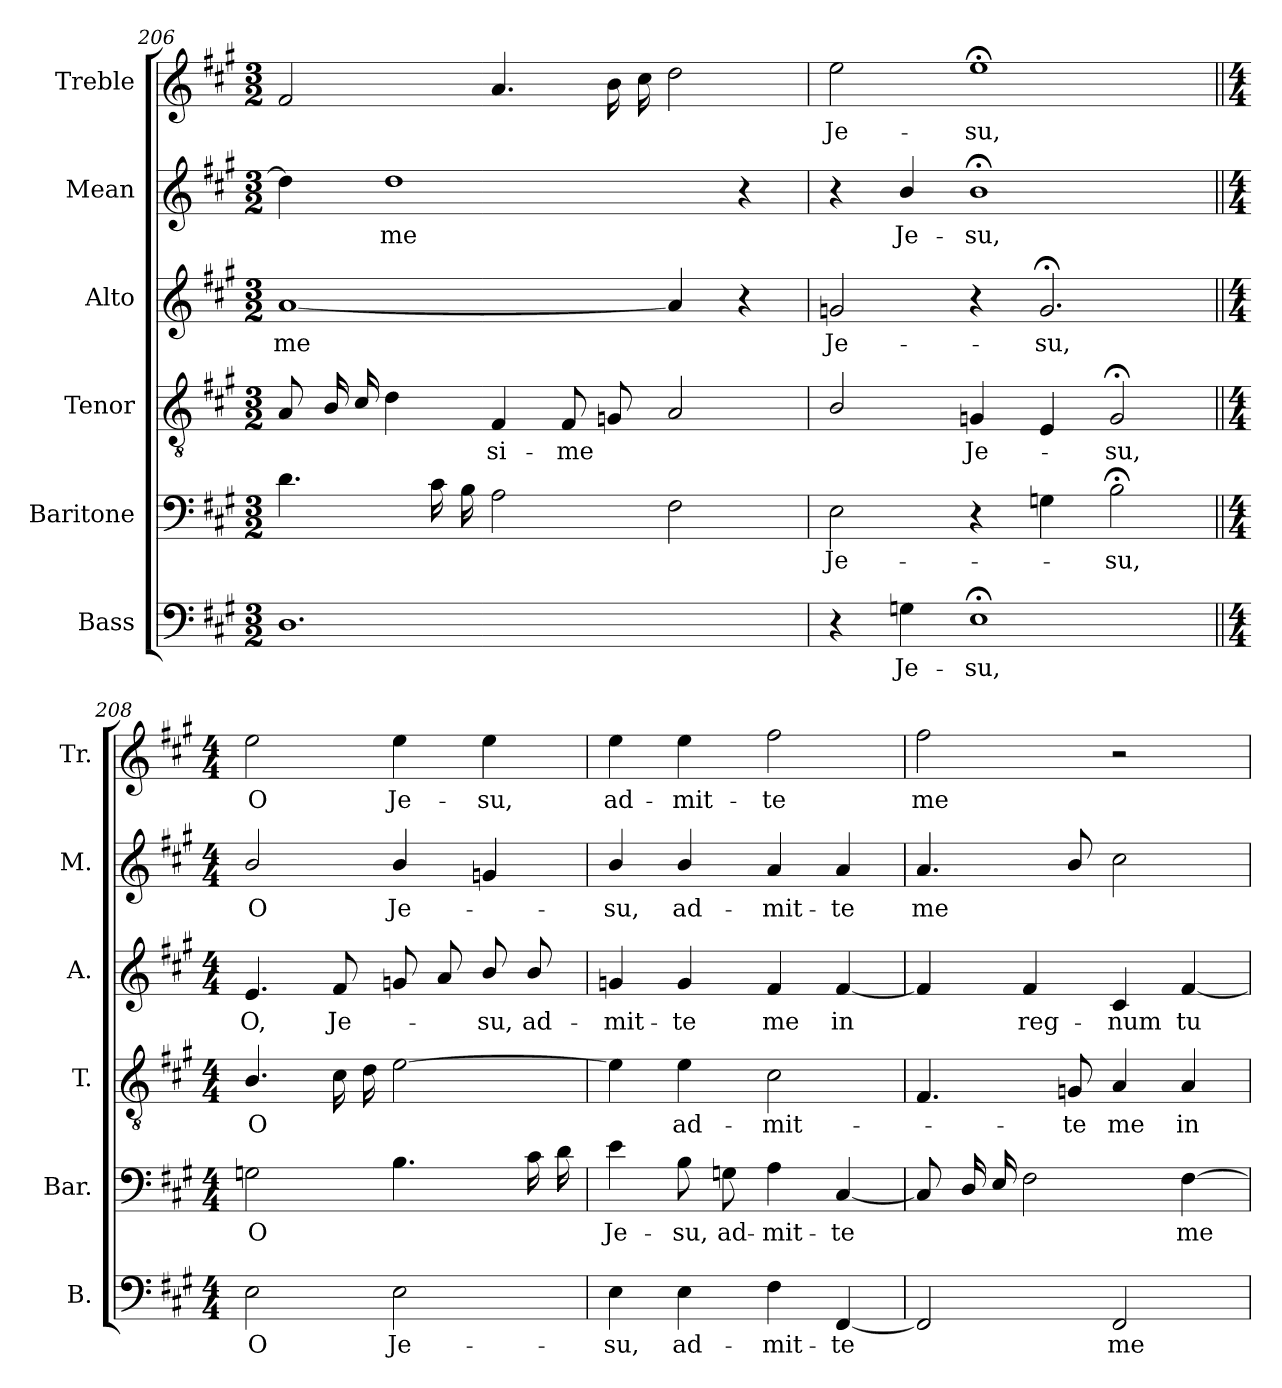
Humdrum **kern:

**kern	**text	**kern	**text	**kern	**text	**kern	**text	**kern	**text	**kern	**text
*part6	*part6	*part5	*part5	*part4	*part4	*part3	*part3	*part2	*part2	*part1	*part1
*staff6	*staff6	*staff5	*staff5	*staff4	*staff4	*staff3	*staff3	*staff2	*staff2	*staff1	*staff1
*I"Bass	*	*I"Baritone	*	*I"Tenor	*	*I"Alto	*	*I"Mean	*	*I"Treble	*
*I'B.	*	*I'Bar.	*	*I'T.	*	*I'A.	*	*I'M.	*	*I'Tr.	*
*clefF4	*	*clefF4	*	*clefGv2	*	*clefG2	*	*clefG2	*	*clefG2	*
*	*	*	*	*ITrd7c12	*	*	*	*	*	*	*
*k[f#c#g#]	*	*k[f#c#g#]	*	*k[f#c#g#]	*	*k[f#c#g#]	*	*k[f#c#g#]	*	*k[f#c#g#]	*
*A:	*	*A:	*	*A:	*	*A:	*	*A:	*	*A:	*
*M3/2	*	*M3/2	*	*M3/2	*	*M3/2	*	*M3/2	*	*M3/2	*
=206	=206	=206	=206	=206	=206	=206	=206	=206	=206	=206	=206
!	!	!	!	!	!	!	!LO:LY:b:color=#000000	!	!	!	!
1.Di	.	4.di\	.	8AAi/	.	[1ai	-me	4ddi\]	.	2f#i/	.
.	.	.	.	16BBi/	.	.	.	.	.	.	.
.	.	.	.	16C#i/	.	.	.	.	.	.	.
!	!	!	!	!	!	!	!	!	!LO:LY:b:color=#000000	!	!
.	.	.	.	4Di\	.	.	.	1ddi	-me	.	.
.	.	16c#i\	.	.	.	.	.	.	.	.	.
.	.	16Bi\	.	.	.	.	.	.	.	.	.
!	!	!	!	!	!LO:LY:b:color=#000000	!	!	!	!	!	!
.	.	2Ai\	.	4FF#i/	-si-	.	.	.	.	4.ai/	.
!	!	!	!	!	!LO:LY:b:color=#000000	!	!	!	!	!	!
.	.	.	.	8FF#i/	-me	.	.	.	.	.	.
.	.	.	.	8GGni/	.	.	.	.	.	16bi\	.
.	.	.	.	.	.	.	.	.	.	16cc#i\	.
.	.	2F#i\	.	2AAi/	.	4ai/]	.	.	.	2ddi\	.
.	.	.	.	.	.	4r	.	4r	.	.	.
=207	=207	=207	=207	=207	=207	=207	=207	=207	=207	=207	=207
!	!	!	!LO:LY:b:color=#000000	!	!	!	!	!	!	!	!
!	!	!	!	!	!	!	!LO:LY:b:color=#000000	!	!	!	!
!	!	!	!	!	!	!	!	!	!	!	!LO:LY:b:color=#000000
4r	.	2Ei\	Je-	2BBi/	.	2gni/	Je-	4r	.	2eei\	Je-
!	!LO:LY:b:color=#000000	!	!	!	!	!	!	!	!	!	!
!	!	!	!	!	!	!	!	!	!LO:LY:b:color=#000000	!	!
4Gni\	Je-	.	.	.	.	.	.	4bi/	Je-	.	.
!	!LO:LY:b:color=#000000	!	!	!	!	!	!	!	!	!	!
!	!	!	!	!	!LO:LY:b:color=#000000	!	!	!	!	!	!
!	!	!	!	!	!	!	!	!	!LO:LY:b:color=#000000	!	!
!	!	!	!	!	!	!	!	!	!	!	!LO:LY:b:color=#000000
1E;i	-su,	4r	.	4GGni/	Je-	4r	.	1b;i	-su,	1ee;i	-su,
!	!	!	!	!	!	!	!LO:LY:b:color=#000000	!	!	!	!
.	.	4Gni\	.	4EEi/	.	2.g;i/	-su,	.	.	.	.
!	!	!	!LO:LY:b:color=#000000	!	!	!	!	!	!	!	!
!	!	!	!	!	!LO:LY:b:color=#000000	!	!	!	!	!	!
.	.	2B;i\	-su,	2GG;i/	-su,	.	.	.	.	.	.
=208||	=208||	=208||	=208||	=208||	=208||	=208||	=208||	=208||	=208||	=208||	=208||
*M4/4	*	*M4/4	*	*M4/4	*	*M4/4	*	*M4/4	*	*M4/4	*
!	!LO:LY:b:color=#000000	!	!	!	!	!	!	!	!	!	!
!	!	!	!LO:LY:b:color=#000000	!	!	!	!	!	!	!	!
!	!	!	!	!	!LO:LY:b:color=#000000	!	!	!	!	!	!
!	!	!	!	!	!	!	!LO:LY:b:color=#000000	!	!	!	!
!	!	!	!	!	!	!	!	!	!LO:LY:b:color=#000000	!	!
!	!	!	!	!	!	!	!	!	!	!	!LO:LY:b:color=#000000
2Ei\	O	2Gni\	O	4.BBi/	O	4.ei/	O,	2bi/	O	2eei\	O
!	!	!	!	!	!	!	!LO:LY:b:color=#000000	!	!	!	!
.	.	.	.	16C#i\	.	8f#i/	Je-	.	.	.	.
.	.	.	.	16Di\	.	.	.	.	.	.	.
!	!LO:LY:b:color=#000000	!	!	!	!	!	!	!	!	!	!
!	!	!	!	!	!	!	!	!	!LO:LY:b:color=#000000	!	!
!	!	!	!	!	!	!	!	!	!	!	!LO:LY:b:color=#000000
2Ei\	Je-	4.Bi\	.	[2Ei\	.	8gni/	.	4bi/	Je-	4eei\	Je-
.	.	.	.	.	.	8ai/	.	.	.	.	.
!	!	!	!	!	!	!	!LO:LY:b:color=#000000	!	!	!	!
!	!	!	!	!	!	!	!	!	!	!	!LO:LY:b:color=#000000
.	.	.	.	.	.	8bi/	-su,	4gni/	.	4eei\	-su,
!	!	!	!	!	!	!	!LO:LY:b:color=#000000	!	!	!	!
.	.	16c#i\	.	.	.	8bi/	ad-	.	.	.	.
.	.	16di\	.	.	.	.	.	.	.	.	.
!!LO:LB:g=z
=209	=209	=209	=209	=209	=209	=209	=209	=209	=209	=209	=209
!	!LO:LY:b:color=#000000	!	!	!	!	!	!	!	!	!	!
!	!	!	!LO:LY:b:color=#000000	!	!	!	!	!	!	!	!
!	!	!	!	!	!	!	!LO:LY:b:color=#000000	!	!	!	!
!	!	!	!	!	!	!	!	!	!LO:LY:b:color=#000000	!	!
!	!	!	!	!	!	!	!	!	!	!	!LO:LY:b:color=#000000
4Ei\	-su,	4ei\	Je-	4Ei\]	.	4gni/	-mit-	4bi/	-su,	4eei\	ad-
!	!LO:LY:b:color=#000000	!	!	!	!	!	!	!	!	!	!
!	!	!	!LO:LY:b:color=#000000	!	!	!	!	!	!	!	!
!	!	!	!	!	!LO:LY:b:color=#000000	!	!	!	!	!	!
!	!	!	!	!	!	!	!LO:LY:b:color=#000000	!	!	!	!
!	!	!	!	!	!	!	!	!	!LO:LY:b:color=#000000	!	!
!	!	!	!	!	!	!	!	!	!	!	!LO:LY:b:color=#000000
4Ei\	ad-	8Bi\	-su,	4Ei\	ad-	4gi/	-te	4bi/	ad-	4eei\	-mit-
!	!	!	!LO:LY:b:color=#000000	!	!	!	!	!	!	!	!
.	.	8Gni\	ad-	.	.	.	.	.	.	.	.
!	!LO:LY:b:color=#000000	!	!	!	!	!	!	!	!	!	!
!	!	!	!LO:LY:b:color=#000000	!	!	!	!	!	!	!	!
!	!	!	!	!	!LO:LY:b:color=#000000	!	!	!	!	!	!
!	!	!	!	!	!	!	!LO:LY:b:color=#000000	!	!	!	!
!	!	!	!	!	!	!	!	!	!LO:LY:b:color=#000000	!	!
!	!	!	!	!	!	!	!	!	!	!	!LO:LY:b:color=#000000
4F#i\	-mit-	4Ai\	-mit-	2C#i\	-mit-	4f#i/	me	4ai/	-mit-	2ff#i\	-te
!	!LO:LY:b:color=#000000	!	!	!	!	!	!	!	!	!	!
!	!	!	!LO:LY:b:color=#000000	!	!	!	!	!	!	!	!
!	!	!	!	!	!	!	!LO:LY:b:color=#000000	!	!	!	!
!	!	!	!	!	!	!	!	!	!LO:LY:b:color=#000000	!	!
[4FF#i/	-te	[4C#i/	-te	.	.	[4f#i/	in	4ai/	-te	.	.
=210	=210	=210	=210	=210	=210	=210	=210	=210	=210	=210	=210
!	!	!	!	!	!	!	!	!	!LO:LY:b:color=#000000	!	!
!	!	!	!	!	!	!	!	!	!	!	!LO:LY:b:color=#000000
2FF#i/]	.	8C#i/]	.	4.FF#i/	.	4f#i/]	.	4.ai/	me	2ff#i\	me
.	.	16Di/	.	.	.	.	.	.	.	.	.
.	.	16Ei/	.	.	.	.	.	.	.	.	.
!	!	!	!	!	!	!	!LO:LY:b:color=#000000	!	!	!	!
.	.	2F#i\	.	.	.	4f#i/	reg-	.	.	.	.
!	!	!	!	!	!LO:LY:b:color=#000000	!	!	!	!	!	!
.	.	.	.	8GGni/	-te	.	.	8bi/	.	.	.
!	!LO:LY:b:color=#000000	!	!	!	!	!	!	!	!	!	!
!	!	!	!	!	!LO:LY:b:color=#000000	!	!	!	!	!	!
!	!	!	!	!	!	!	!LO:LY:b:color=#000000	!	!	!	!
2FF#i/	me	.	.	4AAi/	me	4c#i/	-num	2cc#i\	.	2r	.
!	!	!	!LO:LY:b:color=#000000	!	!	!	!	!	!	!	!
!	!	!	!	!	!LO:LY:b:color=#000000	!	!	!	!	!	!
!	!	!	!	!	!	!	!LO:LY:b:color=#000000	!	!	!	!
.	.	[4F#i\	me	4AAi/	in-	[4f#i/	tu-	.	.	.	.
=	=	=	=	=	=	=	=	=	=	=	=
*-	*-	*-	*-	*-	*-	*-	*-	*-	*-	*-	*-
